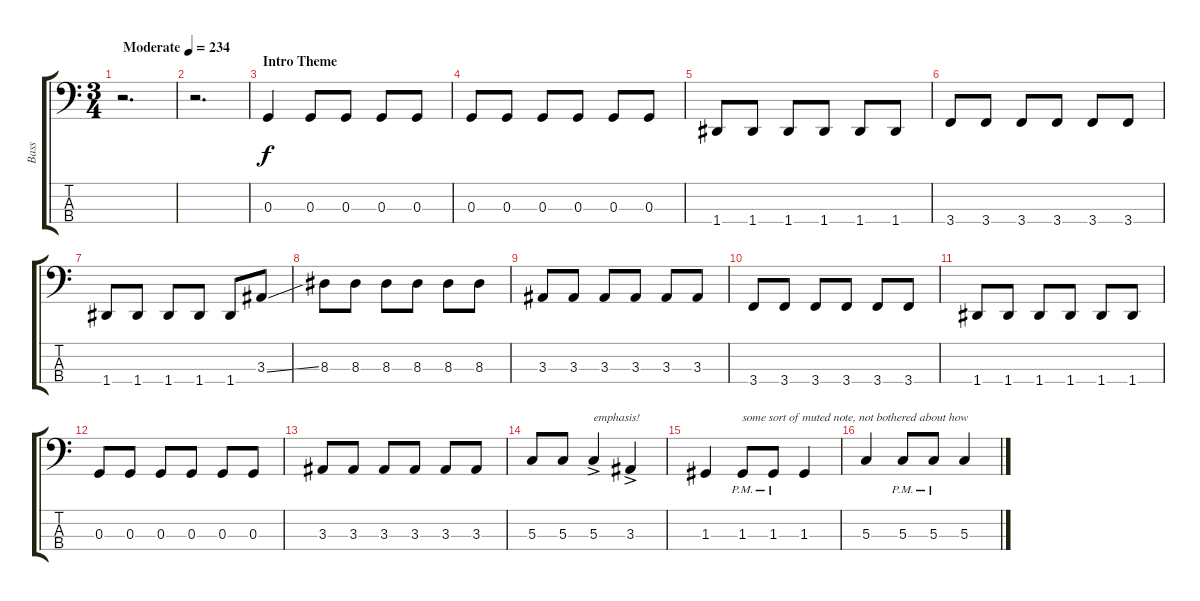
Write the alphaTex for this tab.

\track ("Bass" "Bass") {instrument electricbasspick}
\staff {score tabs}
\tuning (F2 C2 G1 D1) {hide}
\ts (3 4)
\tempo (234 "Moderate")
\clef f4
\ks c
r.2{d dy f instrument electricbasspick} |
r.2{d} |
\section ("" "Intro Theme")
0.3.4 0.3.8 0.3.8 0.3.8 0.3.8 |
0.3.8 0.3.8 0.3.8 0.3.8 0.3.8 0.3.8 |
1.4.8 1.4.8 1.4.8 1.4.8 1.4.8 1.4.8 |
3.4.8 3.4.8 3.4.8 3.4.8 3.4.8 3.4.8 |
1.4.8 1.4.8 1.4.8 1.4.8 1.4.8 3.3{ss}.8 |
8.3.8 8.3.8 8.3.8 8.3.8 8.3.8 8.3.8 |
3.3.8 3.3.8 3.3.8 3.3.8 3.3.8 3.3.8 |
3.4.8 3.4.8 3.4.8 3.4.8 3.4.8 3.4.8 |
1.4.8 1.4.8 1.4.8 1.4.8 1.4.8 1.4.8 |
0.3.8 0.3.8 0.3.8 0.3.8 0.3.8 0.3.8 |
3.3.8 3.3.8 3.3.8 3.3.8 3.3.8 3.3.8 |
5.3.8 5.3.8 5.3{ac}.4{txt "emphasis!"} 3.3{ac}.4 |
1.3.4 1.3{pm}.8{txt "some sort of muted note, not bothered about how"} 1.3{pm}.8 1.3.4 |
5.3.4 5.3{pm}.8 5.3{pm}.8 5.3.4
